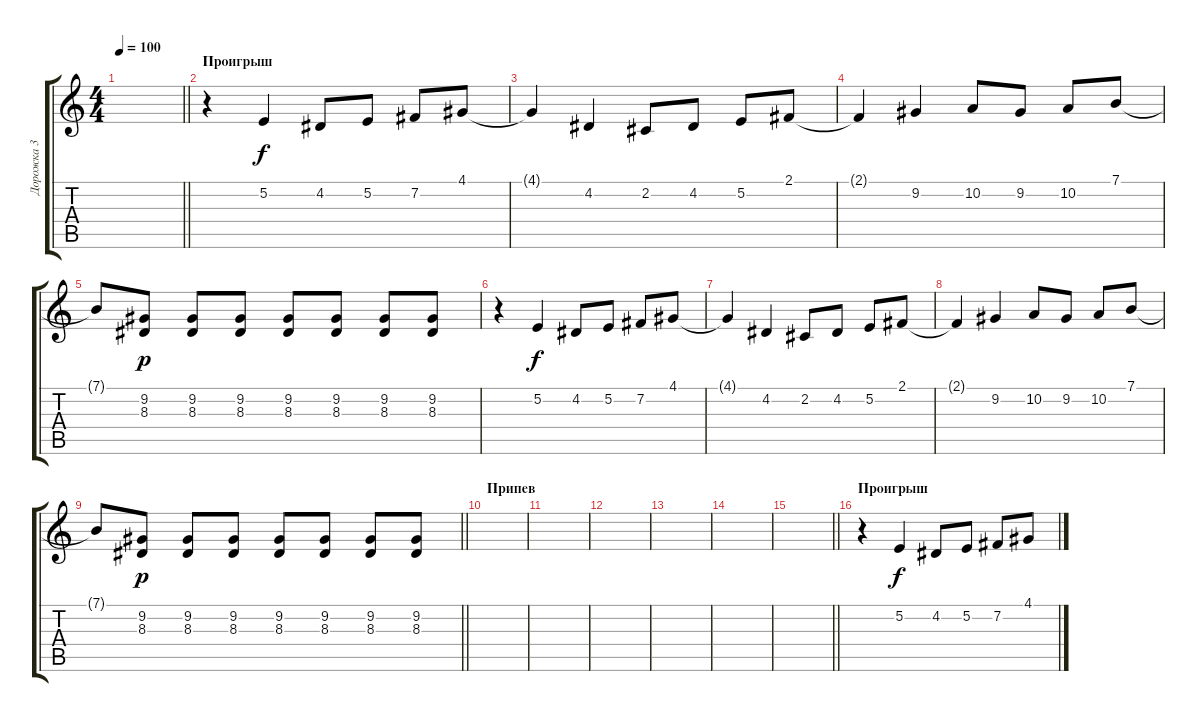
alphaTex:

\track ("Дорожка 3" "Дорожка 3") {instrument vibraphone}
\staff {score tabs}
\tuning (E4 B3 G3 D3 A2 E2) {hide}
\ts (4 4)
\tempo 100
\clef g2
\barLineRight lightlight
\ks c
|
\section ("" "Проигрыш")
r.4 5.2.4{dy f} 4.2.8 5.2.8 7.2.8 4.1.8 |
4.1{t}.4 4.2.4 2.2.8 4.2.8 5.2.8 2.1.8 |
2.1{t}.4 9.2.4 10.2.8 9.2.8 10.2.8 7.1.8 |
7.1{t}.8 (9.2 8.3).8{dy p} (9.2 8.3).8 (9.2 8.3).8 (9.2 8.3).8 (9.2 8.3).8 (9.2 8.3).8 (9.2 8.3).8 |
r.4 5.2.4{dy f} 4.2.8 5.2.8 7.2.8 4.1.8 |
4.1{t}.4 4.2.4 2.2.8 4.2.8 5.2.8 2.1.8 |
2.1{t}.4 9.2.4 10.2.8 9.2.8 10.2.8 7.1.8 |
\barLineRight lightlight
7.1{t}.8 (9.2 8.3).8{dy p} (9.2 8.3).8 (9.2 8.3).8 (9.2 8.3).8 (9.2 8.3).8 (9.2 8.3).8 (9.2 8.3).8 |
\section ("" "Припев")
|
|
|
|
|
\barLineRight lightlight
|
\section ("" "Проигрыш")
r.4 5.2.4{dy f} 4.2.8 5.2.8 7.2.8 4.1.8
